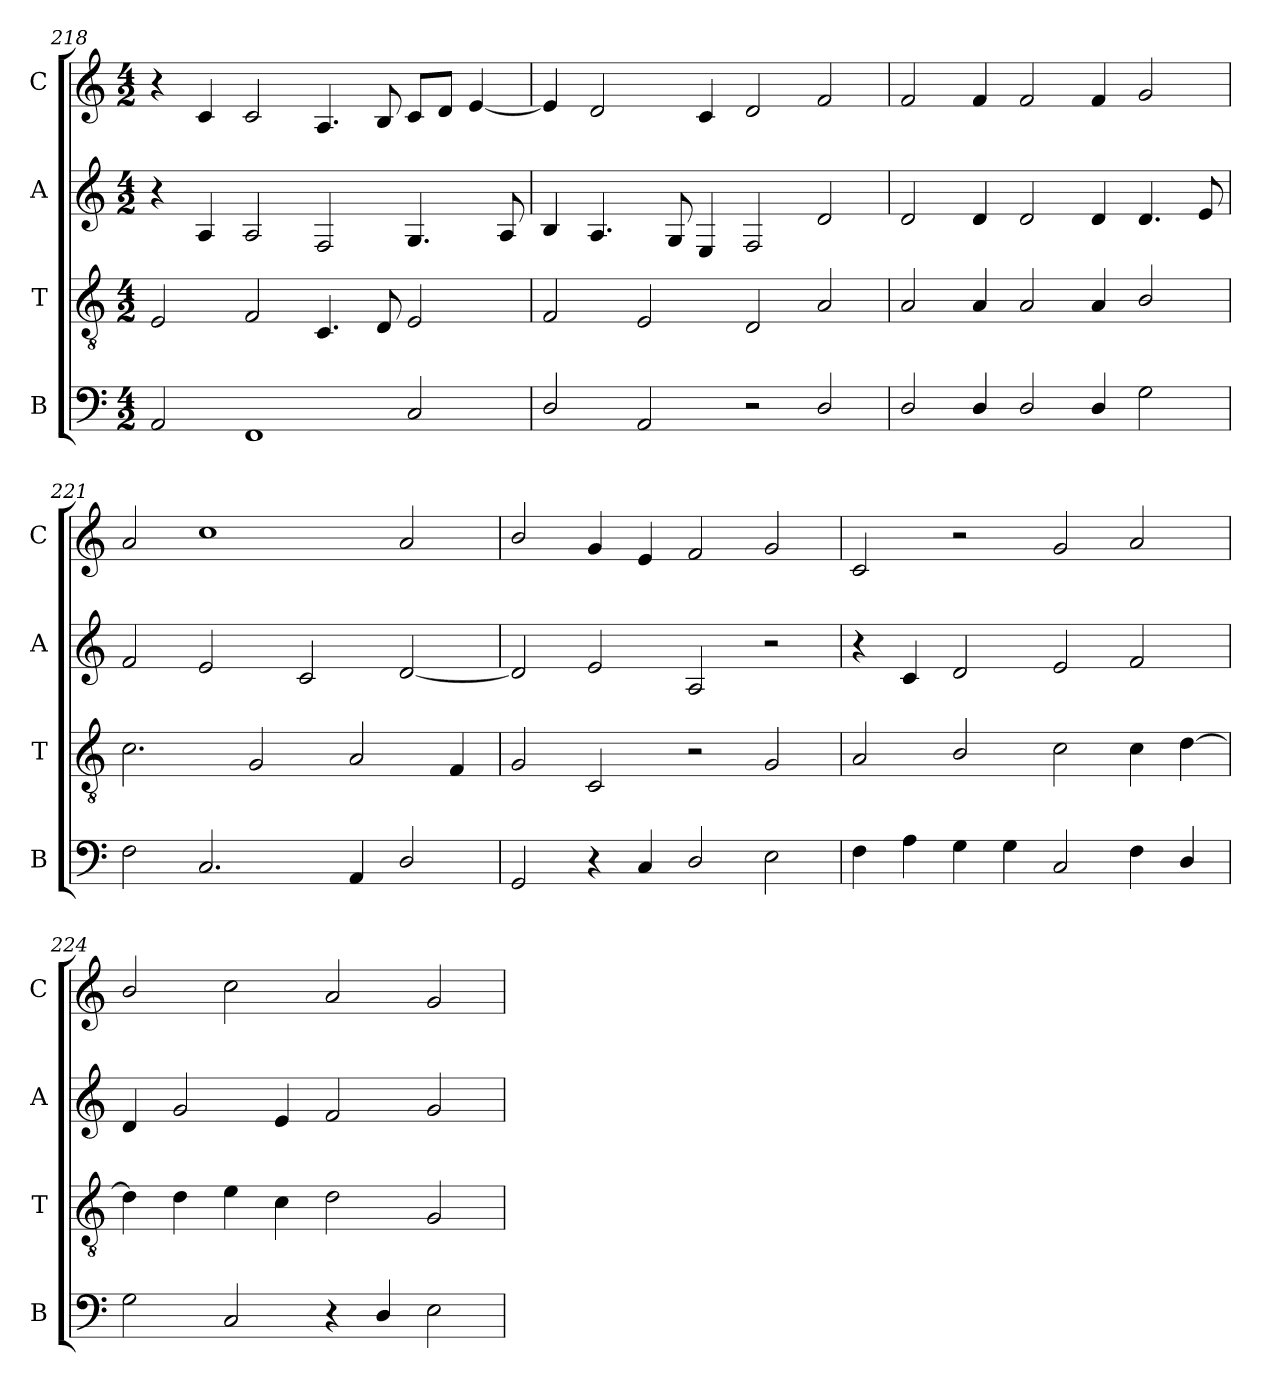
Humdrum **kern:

**kern	**kern	**kern	**kern
*part4	*part3	*part2	*part1
*staff4	*staff3	*staff2	*staff1
*I"B	*I"T	*I"A	*I"C
*I'B	*I'T	*I'A	*I'C
*clefF4	*clefGv2	*clefG2	*clefG2
*k[]	*k[]	*k[]	*k[]
*C:	*C:	*C:	*C:
*M4/2	*M4/2	*M4/2	*M4/2
=218	=218	=218	=218
2AA/	2E/	4r	4r
.	.	4A/	4c/
1FF	2F/	2A/	2c/
.	4.C/	2F/	4.A/
.	8D/	.	8B/
2C/	2E/	4.G/	8c/L
.	.	.	8d/J
.	.	.	[<4e/
.	.	8A/	.
=219	=219	=219	=219
2D/	2F/	4B/	4e/]
.	.	4.A/	2d/
2AA/	2E/	.	.
.	.	8G/	.
.	.	4E/	4c/
2r	2D/	2F/	2d/
2D/	2A/	2d/	2f/
=220	=220	=220	=220
2D/	2A/	2d/	2f/
4D/	4A/	4d/	4f/
2D/	2A/	2d/	2f/
4D/	4A/	4d/	4f/
2G\	2B/	4.d/	2g/
.	.	8e/	.
!!LO:LB:g=z
=221	=221	=221	=221
2F\	2.c\	2f/	2a/
2.C/	.	2e/	1cc
.	2G/	.	.
.	.	2c/	.
4AA/	2A/	.	.
2D/	.	[<2d/	2a/
.	4F/	.	.
=222	=222	=222	=222
2GG/	2G/	2d/]	2b/
4r	2C/	2e/	4g/
4C/	.	.	4e/
2D/	2r	2A/	2f/
2E\	2G/	2r	2g/
=223	=223	=223	=223
4F\	2A/	4r	2c/
4A\	.	4c/	.
4G\	2B/	2d/	2r
4G\	.	.	.
2C/	2c\	2e/	2g/
4F\	4c\	2f/	2a/
4D/	[>4d\	.	.
=224	=224	=224	=224
2G\	4d\]	4d/	2b/
.	4d\	2g/	.
2C/	4e\	.	2cc\
.	4c\	4e/	.
4r	2d\	2f/	2a/
4D/	.	.	.
2E\	2G/	2g/	2g/
=	=	=	=
*-	*-	*-	*-
